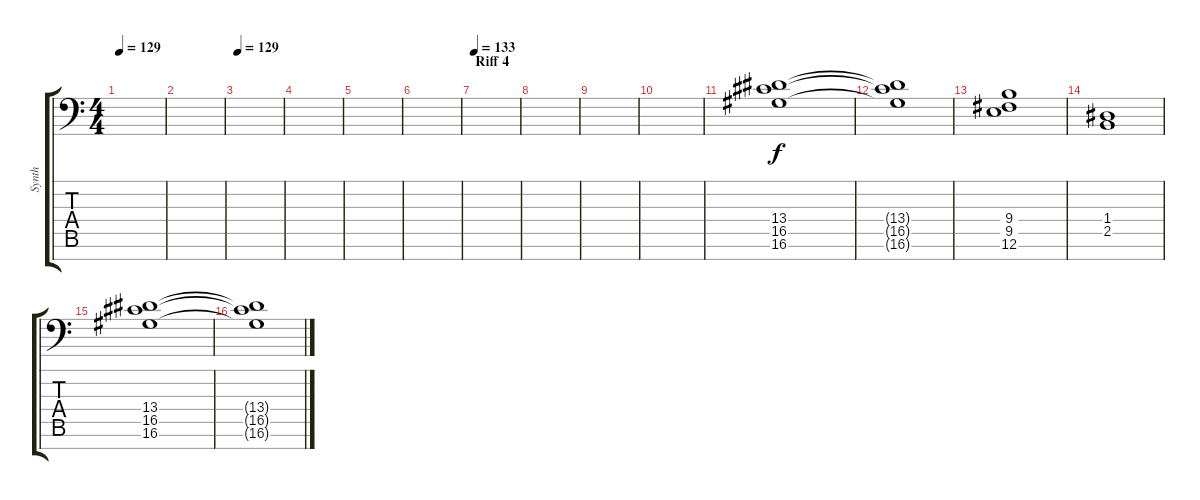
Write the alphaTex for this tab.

\track ("Synth" "Synth") {instrument lead4chiff}
\staff {score tabs}
\tuning (Db5 B3 G3 D3 A2 E2 C-1) {hide}
\ts (4 4)
\tempo 129
\clef f4
\ks c
|
|
\tempo 129
|
|
|
|
\section ("" "Riff 4")
\tempo 133
|
|
|
|
(13.4 16.5 16.6).1 |
(13.4{t} 16.5{t} 16.6{t}).1 |
(9.4 9.5 12.6).1 |
(1.4 2.5).1 |
(13.4 16.5 16.6).1 |
(13.4{t} 16.5{t} 16.6{t}).1
